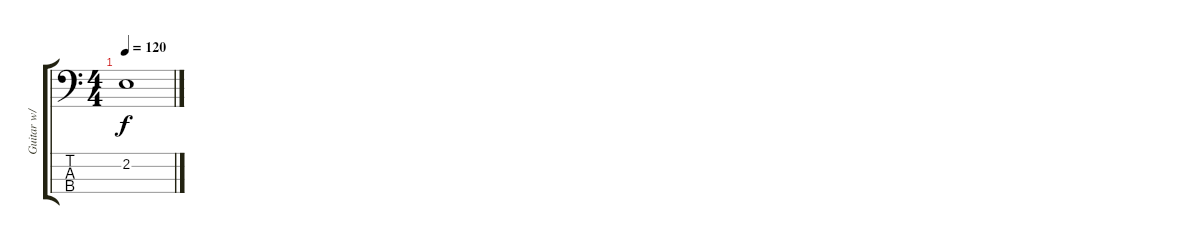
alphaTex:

\track ("Guitar w/ Octave Bass" "Guitar w/ ") {instrument electricbasspick}
\staff {score tabs}
\tuning (G2 D2 A1 E1) {hide}
\ts (4 4)
\tempo 120
\clef f4
\ks c
2.2.1{dy f}
